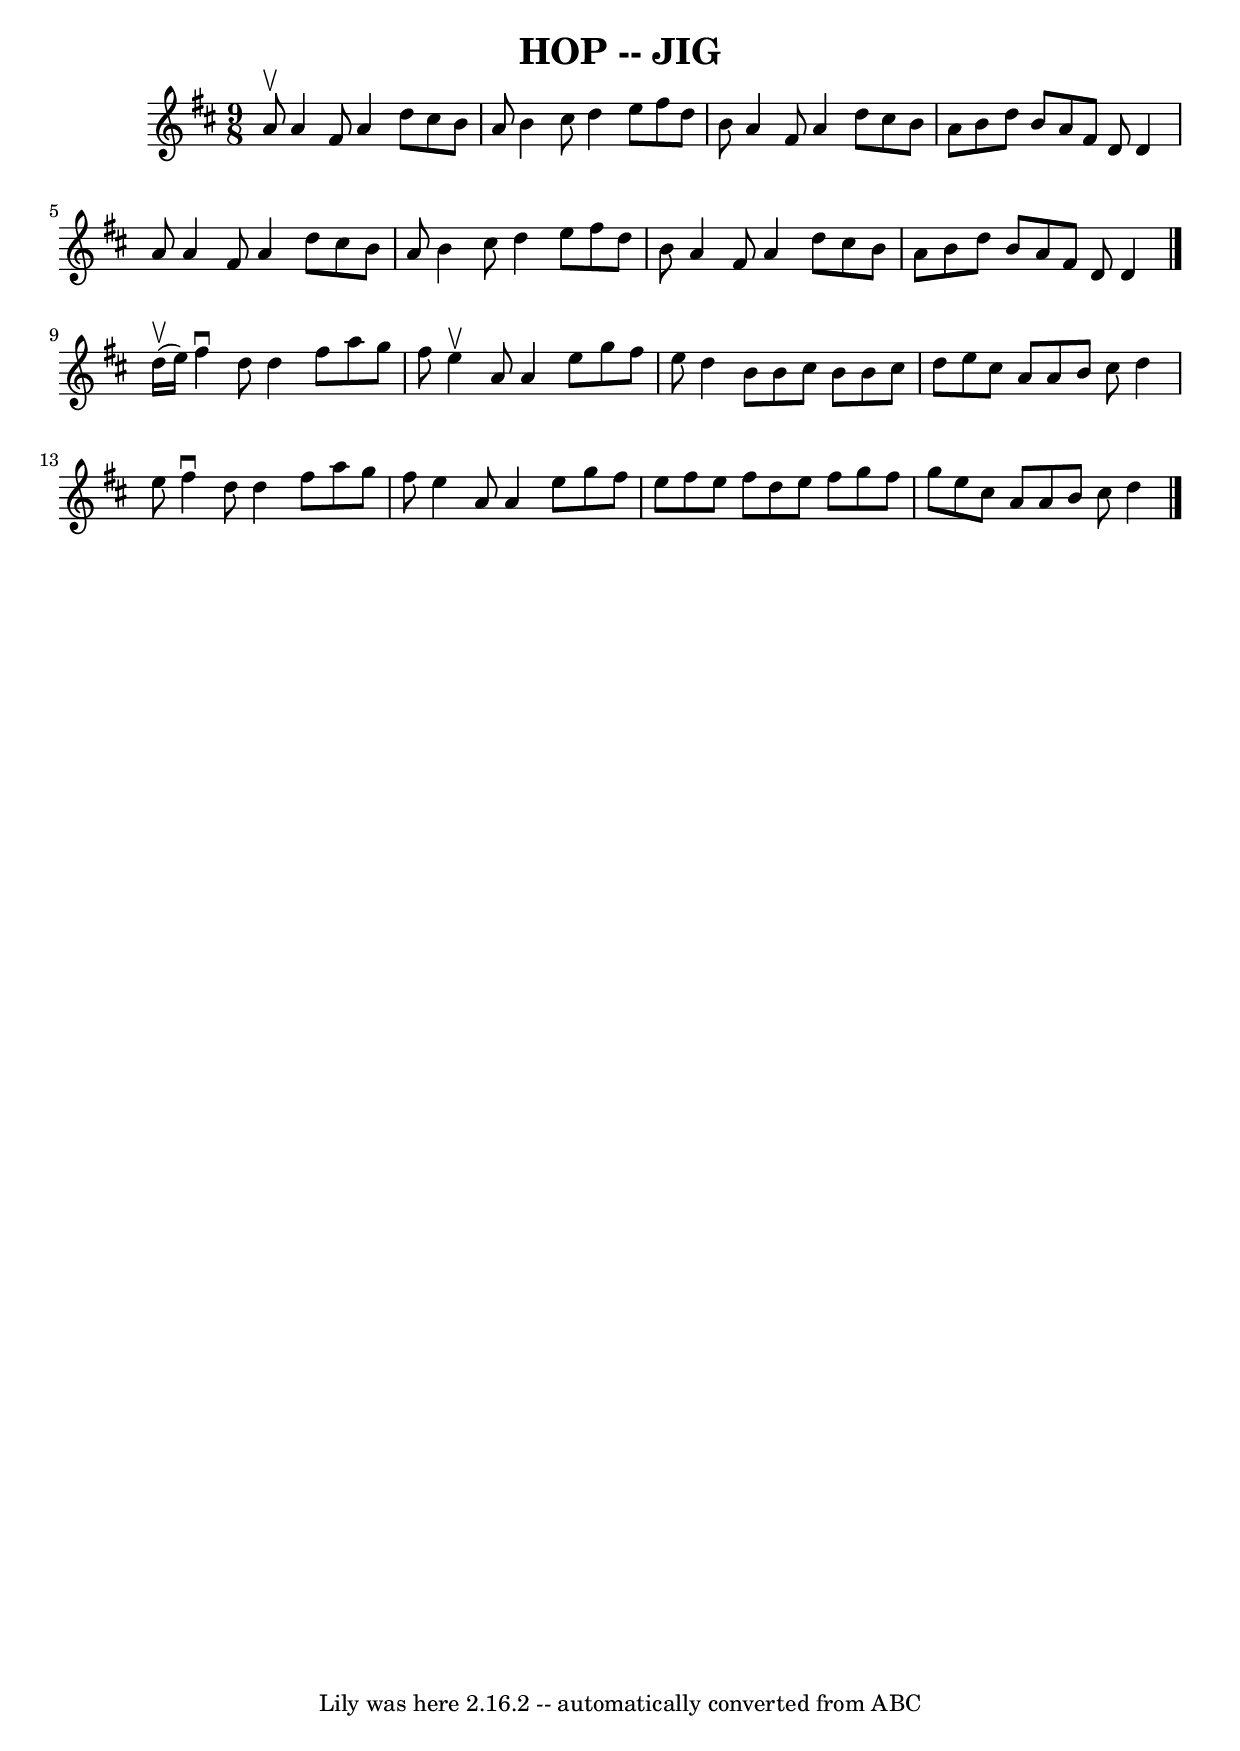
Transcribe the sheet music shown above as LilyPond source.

\version "2.7.40"
\include "Mammoth.ily"
\header {
	%% book = "Ryan's Mammoth Collection of Fiddle Tunes"
	crossRefNumber = "1"
	footnotes = ""
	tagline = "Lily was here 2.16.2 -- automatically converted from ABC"
	title = "HOP -- JIG"
}
voicedefault =  {
\set Score.defaultBarType = "empty"

\time 9/8 \key d \major a'8^\upbow       |
 a'4 fis'8 a'4    
d''8 cis''8 b'8 a'8    |
 b'4 cis''8 d''4 e''8    
fis''8 d''8 b'8    |
 a'4 fis'8 a'4 d''8 cis''8    
b'8 a'8    |
 b'8 d''8 b'8 a'8 fis'8 d'8 d'4    
a'8        |
 a'4 fis'8 a'4 d''8 cis''8 b'8 a'8    
|
 b'4 cis''8 d''4 e''8 fis''8 d''8 b'8    |
   
a'4 fis'8 a'4 d''8 cis''8 b'8 a'8    |
 b'8 d''8   
 b'8 a'8 fis'8 d'8 d'4    \bar "|." d''16 (^\upbow e''16  
-)       |
 fis''4^\downbow d''8 d''4 fis''8 a''8 g''8   
 fis''8    |
 e''4^\upbow a'8 a'4 e''8 g''8 fis''8    
e''8    |
 d''4 b'8 b'8 cis''8 b'8 b'8 cis''8 d''8 
   |
 e''8 cis''8 a'8 a'8 b'8 cis''8 d''4 e''8     
   |
 fis''4^\downbow d''8 d''4 fis''8 a''8 g''8    
fis''8    |
 e''4 a'8 a'4 e''8 g''8 fis''8 e''8    
|
 fis''8 e''8 fis''8 d''8 e''8 fis''8 g''8 fis''8 
 g''8    |
 e''8 cis''8 a'8 a'8 b'8 cis''8 d''4    
\bar "|."   
}

\score{
    <<

	\context Staff="default"
	{
	    \voicedefault 
	}

    >>
	\layout {
	}
	\midi {}
}
